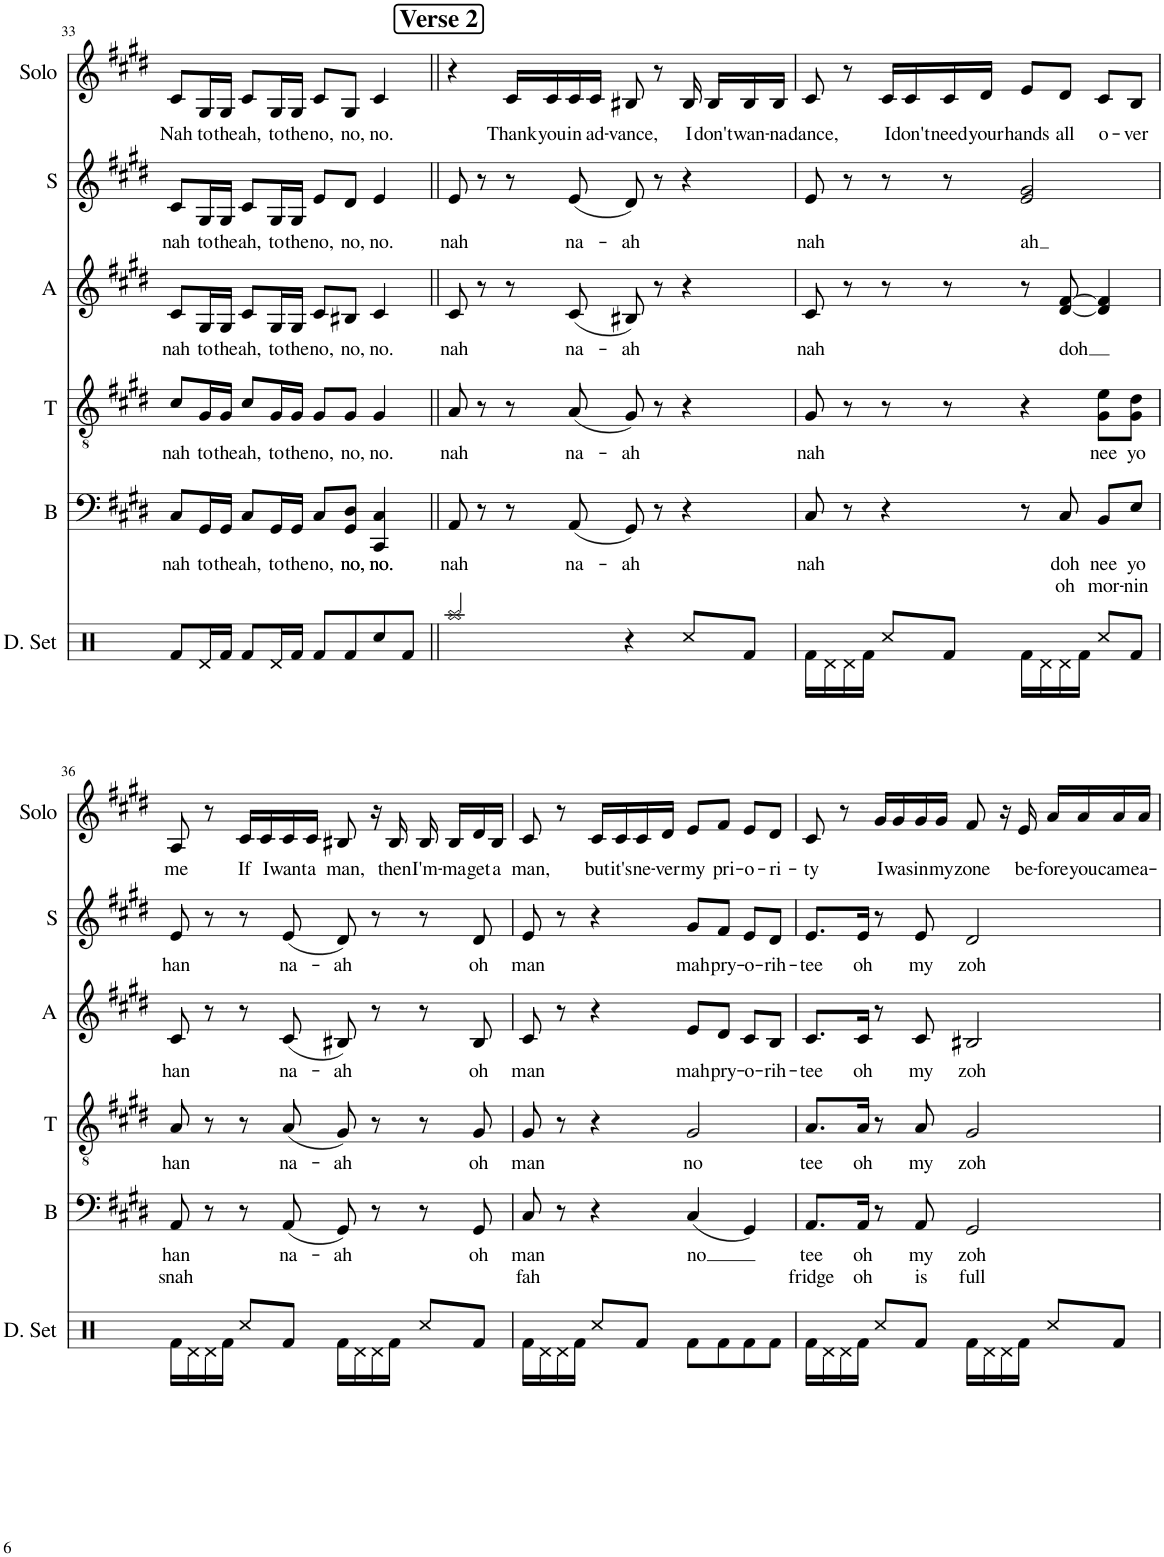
**kern	**kern	**text	**text	**kern	**text	**kern	**text	**kern	**text	**kern	**text
*part6	*part5	*part5	*part5	*part4	*part4	*part3	*part3	*part2	*part2	*part1	*part1
*staff6	*staff5	*staff5	*staff5	*staff4	*staff4	*staff3	*staff3	*staff2	*staff2	*staff1	*staff1
*I"Drumset	*I"Bass	*	*	*I"Tenor	*	*I"Alto	*	*I"Soprano	*	*I"Solo	*
*I'D. Set	*I'B	*	*	*I'T	*	*I'A	*	*I'S	*	*I'Solo	*
!!LO:PB:g=z
*clefX	*clefF4	*	*	*clefGv2	*	*clefG2	*	*clefG2	*	*clefG2	*
*k[]	*k[f#c#g#d#]	*	*	*k[f#c#g#d#]	*	*k[f#c#g#d#]	*	*k[f#c#g#d#]	*	*k[f#c#g#d#]	*
*	*E:	*	*	*E:	*	*E:	*	*E:	*	*E:	*
*M4/4	*M4/4	*	*	*M4/4	*	*M4/4	*	*M4/4	*	*M4/4	*
=33	=33	=33	=33	=33	=33	=33	=33	=33	=33	=33	=33
!	!	!LO:LY:b	!	!	!LO:LY:b	!	!LO:LY:b	!	!LO:LY:b	!	!LO:LY:b
8Rf/L	8C#/L	nah	.	8c#/L	nah	8c#/L	nah	8c#/L	nah	8c#/L	Nah
!	!	!LO:LY:b	!	!	!LO:LY:b	!	!LO:LY:b	!	!LO:LY:b	!	!LO:LY:b
16Rd/L	16GG#/L	to	.	16G#/L	to	16G#/L	to	16G#/L	to	16G#/L	to
!	!	!LO:LY:b	!	!	!LO:LY:b	!	!LO:LY:b	!	!LO:LY:b	!	!LO:LY:b
16Rf/JJ	16GG#/JJ	the	.	16G#/JJ	the	16G#/JJ	the	16G#/JJ	the	16G#/JJ	the
!	!	!LO:LY:b	!	!	!LO:LY:b	!	!LO:LY:b	!	!LO:LY:b	!	!LO:LY:b
8Rf/L	8C#/L	ah,	.	8c#/L	ah,	8c#/L	ah,	8c#/L	ah,	8c#/L	ah,
!	!	!LO:LY:b	!	!	!LO:LY:b	!	!LO:LY:b	!	!LO:LY:b	!	!LO:LY:b
16Rd/L	16GG#/L	to	.	16G#/L	to	16G#/L	to	16G#/L	to	16G#/L	to
!	!	!LO:LY:b	!	!	!LO:LY:b	!	!LO:LY:b	!	!LO:LY:b	!	!LO:LY:b
16Rf/JJ	16GG#/JJ	the	.	16G#/JJ	the	16G#/JJ	the	16G#/JJ	the	16G#/JJ	the
!	!	!LO:LY:b	!	!	!LO:LY:b	!	!LO:LY:b	!	!LO:LY:b	!	!LO:LY:b
8Rf/L	8C#/L	no,	.	8G#/L	no,	8c#/L	no,	8e/L	no,	8c#/L	no,
!	!	!LO:LY:b	!	!	!LO:LY:b	!	!LO:LY:b	!	!LO:LY:b	!	!LO:LY:b
8Rf/	8GG#/ 8D#/J	no,	.	8G#/J	no,	8B#X/J	no,	8d#/J	no,	8G#/J	no,
!	!	!LO:LY:b	!	!	!LO:LY:b	!	!LO:LY:b	!	!LO:LY:b	!	!LO:LY:b
8Rcc/	4CC#/ 4C#/	no.	.	4G#/	no.	4c#/	no.	4e/	no.	4c#/	no.
8Rf/J	.	.	.	.	.	.	.	.	.	.	.
!!LO:REH:place=s1:a:B:cj:fs=14:t=Verse 2
=34||	=34||	=34||	=34||	=34||	=34||	=34||	=34||	=34||	=34||	=34||	=34||
!	!	!LO:LY:b	!	!	!LO:LY:b	!	!LO:LY:b	!	!LO:LY:b	!	!
2Raa/	8AA/	nah	.	8A/	nah	8c#/	nah	8e/	nah	4r	.
.	8r	.	.	8r	.	8r	.	8r	.	.	.
!	!	!	!	!	!	!	!	!	!	!	!LO:LY:b
.	8r	.	.	8r	.	8r	.	8r	.	16c#/LL	Thank
!	!	!	!	!	!	!	!	!	!	!	!LO:LY:b
.	.	.	.	.	.	.	.	.	.	16c#/	you
!	!	!LO:LY:b	!	!	!LO:LY:b	!	!LO:LY:b	!	!LO:LY:b	!	!LO:LY:b
.	(<8AA/	na-	.	(<8A/	na-	(<8c#/	na-	(<8e/	na-	16c#/	in
!	!	!	!	!	!	!	!	!	!	!	!LO:LY:b
.	.	.	.	.	.	.	.	.	.	16c#/JJ	ad-
!	!	!LO:LY:b	!	!	!LO:LY:b	!	!LO:LY:b	!	!LO:LY:b	!	!LO:LY:b
4r	8GG#/)	-ah	.	8G#/)	-ah	8B#X/)	-ah	8d#/)	-ah	8B#X/	-vance,
.	8r	.	.	8r	.	8r	.	8r	.	8r	.
!	!	!	!	!	!	!	!	!	!	!	!LO:LY:b
8Rcc/L	4r	.	.	4r	.	4r	.	4r	.	16B#/	I
!	!	!	!	!	!	!	!	!	!	!	!LO:LY:b
.	.	.	.	.	.	.	.	.	.	16B#/LL	don't
!	!	!	!	!	!	!	!	!	!	!	!LO:LY:b
8Rf/J	.	.	.	.	.	.	.	.	.	16B#/	wan-
!	!	!	!	!	!	!	!	!	!	!	!LO:LY:b
.	.	.	.	.	.	.	.	.	.	16B#/JJ	-na
=35	=35	=35	=35	=35	=35	=35	=35	=35	=35	=35	=35
!	!	!LO:LY:b	!	!	!LO:LY:b	!	!LO:LY:b	!	!LO:LY:b	!	!LO:LY:b
16Rf\LL	8C#/	nah	.	8G#/	nah	8c#/	nah	8e/	nah	8c#/	dance,
16Rd\	.	.	.	.	.	.	.	.	.	.	.
16Rd\	8r	.	.	8r	.	8r	.	8r	.	8r	.
16Rf\JJ	.	.	.	.	.	.	.	.	.	.	.
!	!	!	!	!	!	!	!	!	!	!	!LO:LY:b
8Rcc/L	4r	.	.	8r	.	8r	.	8r	.	16c#/LL	I
!	!	!	!	!	!	!	!	!	!	!	!LO:LY:b
.	.	.	.	.	.	.	.	.	.	16c#/	don't
!	!	!	!	!	!	!	!	!	!	!	!LO:LY:b
8Rf/J	.	.	.	8r	.	8r	.	8r	.	16c#/	need
!	!	!	!	!	!	!	!	!	!	!	!LO:LY:b
.	.	.	.	.	.	.	.	.	.	16d#/JJ	your
!	!	!	!	!	!	!	!	!	!LO:LY:b	!	!LO:LY:b
16Rf\LL	8r	.	.	4r	.	8r	.	2e/ 2g#/	ah	8e/L	hands
16Rd\	.	.	.	.	.	.	.	.	.	.	.
!	!	!LO:LY:b	!LO:LY:b	!	!	!	!LO:LY:b	!	!	!	!LO:LY:b
16Rd\	8C#/	doh	oh	.	.	[8d#/ [8f#/	doh	.	.	8d#/J	all
16Rf\JJ	.	.	.	.	.	.	.	.	.	.	.
!	!	!LO:LY:b	!LO:LY:b	!	!LO:LY:b	!	!	!	!	!	!LO:LY:b
8Rcc/L	8BB/L	nee	mor-	8G#\ 8e\L	nee	4d#/] 4f#/]	.	.	.	8c#/L	o-
!	!	!LO:LY:b	!LO:LY:b	!	!LO:LY:b	!	!	!	!	!	!LO:LY:b
8Rf/J	8E/J	yo	-nin	8G#\ 8d#\J	yo	.	.	.	.	8B/J	-ver
!!LO:LB:g=z
=36	=36	=36	=36	=36	=36	=36	=36	=36	=36	=36	=36
!	!	!LO:LY:b	!LO:LY:b	!	!LO:LY:b	!	!LO:LY:b	!	!LO:LY:b	!	!LO:LY:b
16Rf\LL	8AA/	han	snah	8A/	han	8c#/	han	8e/	han	8A/	me
16Rd\	.	.	.	.	.	.	.	.	.	.	.
16Rd\	8r	.	.	8r	.	8r	.	8r	.	8r	.
16Rf\JJ	.	.	.	.	.	.	.	.	.	.	.
!	!	!	!	!	!	!	!	!	!	!	!LO:LY:b
8Rcc/L	8r	.	.	8r	.	8r	.	8r	.	16c#/LL	If
!	!	!	!	!	!	!	!	!	!	!	!LO:LY:b
.	.	.	.	.	.	.	.	.	.	16c#/	I
!	!	!LO:LY:b	!	!	!LO:LY:b	!	!LO:LY:b	!	!LO:LY:b	!	!LO:LY:b
8Rf/J	(8AA/	na-	.	(8A/	na-	(8c#/	na-	(<8e/	na-	16c#/	want
!	!	!	!	!	!	!	!	!	!	!	!LO:LY:b
.	.	.	.	.	.	.	.	.	.	16c#/JJ	a
!	!	!LO:LY:b	!	!	!LO:LY:b	!	!LO:LY:b	!	!LO:LY:b	!	!LO:LY:b
16Rf\LL	8GG#/)	-ah	.	8G#/)	-ah	8B#X/)	-ah	8d#/)	-ah	8B#X/	man,
16Rd\	.	.	.	.	.	.	.	.	.	.	.
16Rd\	8r	.	.	8r	.	8r	.	8r	.	16r	.
!	!	!	!	!	!	!	!	!	!	!	!LO:LY:b
16Rf\JJ	.	.	.	.	.	.	.	.	.	16B#/	then
!	!	!	!	!	!	!	!	!	!	!	!LO:LY:b
8Rcc/L	8r	.	.	8r	.	8r	.	8r	.	16B#/	I'm-
!	!	!	!	!	!	!	!	!	!	!	!LO:LY:b
.	.	.	.	.	.	.	.	.	.	16B#/LL	-ma
!	!	!LO:LY:b	!	!	!LO:LY:b	!	!LO:LY:b	!	!LO:LY:b	!	!LO:LY:b
8Rf/J	8GG#/	oh	.	8G#/	oh	8B#/	oh	8d#/	oh	16d#/	get
!	!	!	!	!	!	!	!	!	!	!	!LO:LY:b
.	.	.	.	.	.	.	.	.	.	16B#/JJ	a
=37	=37	=37	=37	=37	=37	=37	=37	=37	=37	=37	=37
!	!	!LO:LY:b	!LO:LY:b	!	!LO:LY:b	!	!LO:LY:b	!	!LO:LY:b	!	!LO:LY:b
16Rf\LL	8C#/	man	fah	8G#/	man	8c#/	man	8e/	man	8c#/	man,
16Rd\	.	.	.	.	.	.	.	.	.	.	.
16Rd\	8r	.	.	8r	.	8r	.	8r	.	8r	.
16Rf\JJ	.	.	.	.	.	.	.	.	.	.	.
!	!	!	!	!	!	!	!	!	!	!	!LO:LY:b
8Rcc/L	4r	.	.	4r	.	4r	.	4r	.	16c#/LL	but
!	!	!	!	!	!	!	!	!	!	!	!LO:LY:b
.	.	.	.	.	.	.	.	.	.	16c#/	it's
!	!	!	!	!	!	!	!	!	!	!	!LO:LY:b
8Rf/J	.	.	.	.	.	.	.	.	.	16c#/	ne-
!	!	!	!	!	!	!	!	!	!	!	!LO:LY:b
.	.	.	.	.	.	.	.	.	.	16d#/JJ	-ver
!	!	!LO:LY:b	!	!	!LO:LY:b	!	!LO:LY:b	!	!LO:LY:b	!	!LO:LY:b
8Rf\L	(4C#/	no	.	2G#/	no	8e/L	mah	8g#/L	mah	8e/L	my
!	!	!	!	!	!	!	!LO:LY:b	!	!LO:LY:b	!	!LO:LY:b
8Rf\	.	.	.	.	.	8d#/J	pry-	8f#/J	pry-	8f#/J	pri-
!	!	!	!	!	!	!	!LO:LY:b	!	!LO:LY:b	!	!LO:LY:b
8Rf\	4GG#/)	.	.	.	.	8c#/L	-o-	8e/L	-o-	8e/L	-o-
!	!	!	!	!	!	!	!LO:LY:b	!	!LO:LY:b	!	!LO:LY:b
8Rf\J	.	.	.	.	.	8B/J	-rih-	8d#/J	-rih-	8d#/J	-ri-
=38	=38	=38	=38	=38	=38	=38	=38	=38	=38	=38	=38
!	!	!LO:LY:b	!LO:LY:b	!	!LO:LY:b	!	!LO:LY:b	!	!LO:LY:b	!	!LO:LY:b
16Rf\LL	8.AA/L	tee	fridge	8.A/L	tee	8.c#/L	-tee	8.e/L	-tee	8c#/	-ty
16Rd\	.	.	.	.	.	.	.	.	.	.	.
16Rd\	.	.	.	.	.	.	.	.	.	8r	.
!	!	!LO:LY:b	!LO:LY:b	!	!LO:LY:b	!	!LO:LY:b	!	!LO:LY:b	!	!
16Rf\JJ	16AA/Jk	oh	oh	16A/Jk	oh	16c#/Jk	oh	16e/Jk	oh	.	.
!	!	!	!	!	!	!	!	!	!	!	!LO:LY:b
8Rcc/L	8r	.	.	8r	.	8r	.	8r	.	16g#/LL	I
!	!	!	!	!	!	!	!	!	!	!	!LO:LY:b
.	.	.	.	.	.	.	.	.	.	16g#/	was
!	!	!LO:LY:b	!LO:LY:b	!	!LO:LY:b	!	!LO:LY:b	!	!LO:LY:b	!	!LO:LY:b
8Rf/J	8AA/	my	is	8A/	my	8c#/	my	8e/	my	16g#/	in
!	!	!	!	!	!	!	!	!	!	!	!LO:LY:b
.	.	.	.	.	.	.	.	.	.	16g#/JJ	my
!	!	!LO:LY:b	!LO:LY:b	!	!LO:LY:b	!	!LO:LY:b	!	!LO:LY:b	!	!LO:LY:b
16Rf\LL	2GG#/	zoh	full	2G#/	zoh	2B#X/	zoh	2d#/	zoh	8f#/	zone
16Rd\	.	.	.	.	.	.	.	.	.	.	.
16Rd\	.	.	.	.	.	.	.	.	.	16r	.
!	!	!	!	!	!	!	!	!	!	!	!LO:LY:b
16Rf\JJ	.	.	.	.	.	.	.	.	.	16e/	be-
!	!	!	!	!	!	!	!	!	!	!	!LO:LY:b
8Rcc/L	.	.	.	.	.	.	.	.	.	16a/LL	-fore
!	!	!	!	!	!	!	!	!	!	!	!LO:LY:b
.	.	.	.	.	.	.	.	.	.	16a/	you
!	!	!	!	!	!	!	!	!	!	!	!LO:LY:b
8Rf/J	.	.	.	.	.	.	.	.	.	16a/	came
!	!	!	!	!	!	!	!	!	!	!	!LO:LY:b
.	.	.	.	.	.	.	.	.	.	16a/JJ	a-
=	=	=	=	=	=	=	=	=	=	=	=
*-	*-	*-	*-	*-	*-	*-	*-	*-	*-	*-	*-
